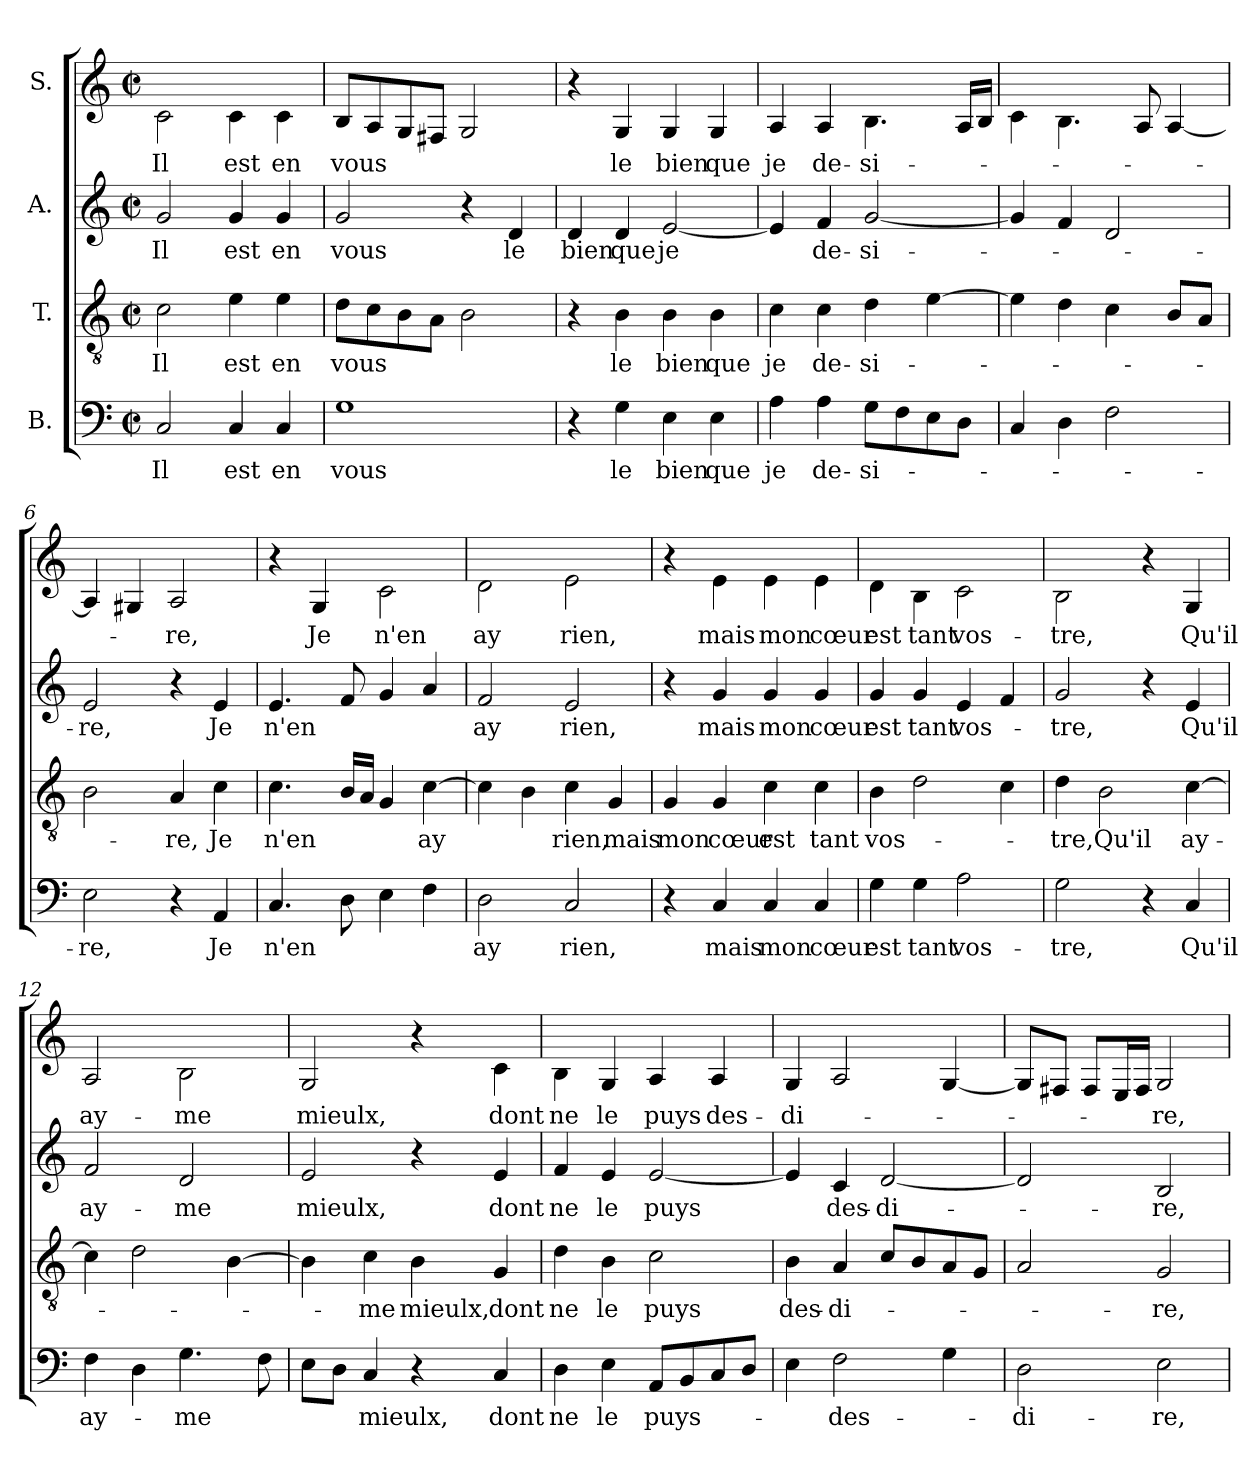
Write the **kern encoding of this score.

**kern	**text	**kern	**text	**kern	**text	**kern	**text
*part4	*part4	*part3	*part3	*part2	*part2	*part1	*part1
*staff4	*staff4	*staff3	*staff3	*staff2	*staff2	*staff1	*staff1
*I"B.	*	*I"T.	*	*I"A.	*	*I"S.	*
*clefF4	*	*clefGv2	*	*clefG2	*	*clefG2	*
*	*	*ITrd-7c-12	*	*	*	*ITrd-7c-12	*
*k[]	*	*k[]	*	*k[]	*	*k[]	*
*C:	*	*C:	*	*C:	*	*C:	*
*M2/2	*	*M2/2	*	*M2/2	*	*M2/2	*
*met(c|)	*	*met(c|)	*	*met(c|)	*	*met(c|)	*
=1	=1	=1	=1	=1	=1	=1	=1
2C/	Il	2cc\	Il	2g/	Il	2cc\	Il
4C/	est	4ee\	est	4g/	est	4cc\	est
4C/	en	4ee\	en	4g/	en	4cc\	en
=2	=2	=2	=2	=2	=2	=2	=2
1G	vous	8dd\L	vous	2g/	vous	8b/L	vous
.	.	8cc\	.	.	.	8a/	.
.	.	8b\	.	.	.	8g/	.
.	.	8a\J	.	.	.	8f#X/J	.
.	.	2b\	.	4r	.	2g/	.
.	.	.	.	4d/	le	.	.
=3	=3	=3	=3	=3	=3	=3	=3
4r	.	4r	.	4d/	bien	4r	.
4G\	le	4b\	le	4d/	que	4g/	le
4E\	bien	4b\	bien	[2e/	je	4g/	bien
4E\	que	4b\	que	.	.	4g/	que
=4	=4	=4	=4	=4	=4	=4	=4
4A\	je	4cc\	je	4e/]	.	4a/	je
4A\	de-	4cc\	de-	4f/	de-	4a/	de-
8G\L	-si-	4dd\	-si-	[2g/	-si-	4.b\	-si-
8F\	.	.	.	.	.	.	.
8E\	.	[4ee\	.	.	.	.	.
8D\J	.	.	.	.	.	16a/LL	.
.	.	.	.	.	.	16b/JJ	.
=5	=5	=5	=5	=5	=5	=5	=5
4C/	.	4ee\]	.	4g/]	.	4cc\	.
4D\	.	4dd\	.	4f/	.	4.b\	.
2F\	.	4cc\	.	2d/	.	.	.
.	.	.	.	.	.	8a/	.
.	.	8b/L	.	.	.	[4a/	.
.	.	8a/J	.	.	.	.	.
!!LO:LB:g=z
=6	=6	=6	=6	=6	=6	=6	=6
2E\	-re,	2b\	.	2e/	-re,	4a/]	.
.	.	.	.	.	.	4g#X/	.
4r	.	4a/	-re,	4r	.	2a/	-re,
4AA/	Je	4cc\	Je	4e/	Je	.	.
=7	=7	=7	=7	=7	=7	=7	=7
4.C/	n'en	4.cc\	n'en	4.e/	n'en	4r	.
.	.	.	.	.	.	4g/	Je
8D\	.	16b/LL	.	8f/	.	.	.
.	.	16a/JJ	.	.	.	.	.
4E\	.	4g/	.	4g/	.	2cc\	n'en
4F\	.	[4cc\	ay	4a/	.	.	.
=8	=8	=8	=8	=8	=8	=8	=8
2D\	ay	4cc\]	.	2f/	ay	2dd\	ay
.	.	4b\	.	.	.	.	.
2C/	rien,	4cc\	rien,	2e/	rien,	2ee\	rien,
.	.	4g/	mais	.	.	.	.
=9	=9	=9	=9	=9	=9	=9	=9
4r	.	4g/	mon	4r	.	4r	.
4C/	mais	4g/	cœur	4g/	mais	4ee\	mais
4C/	mon	4cc\	est	4g/	mon	4ee\	mon
4C/	cœur	4cc\	tant	4g/	cœur	4ee\	cœur
=10	=10	=10	=10	=10	=10	=10	=10
4G\	est	4b\	vos-	4g/	est	4dd\	est
4G\	tant	2dd\	.	4g/	tant	4b\	tant
2A\	vos-	.	.	4e/	vos-	2cc\	vos-
.	.	4cc\	.	4f/	.	.	.
!!LO:LB:g=z
=11	=11	=11	=11	=11	=11	=11	=11
2G\	-tre,	4dd\	-tre,	2g/	-tre,	2b\	-tre,
.	.	2b\	Qu'il	.	.	.	.
4r	.	.	.	4r	.	4r	.
4C/	Qu'il	[4cc\	ay-	4e/	Qu'il	4g/	Qu'il
=12	=12	=12	=12	=12	=12	=12	=12
4F\	ay-	4cc\]	.	2f/	ay-	2a/	ay-
4D\	.	2dd\	.	.	.	.	.
4.G\	-me	.	.	2d/	-me	2b\	-me
.	.	[4b\	.	.	.	.	.
8F\	.	.	.	.	.	.	.
=13	=13	=13	=13	=13	=13	=13	=13
8E\L	.	4b\]	.	2e/	mieulx,	2g/	mieulx,
8D\J	.	.	.	.	.	.	.
4C/	mieulx,	4cc\	-me	.	.	.	.
4r	.	4b\	mieulx,	4r	.	4r	.
4C/	dont	4g/	dont	4e/	dont	4cc\	dont
=14	=14	=14	=14	=14	=14	=14	=14
4D\	ne	4dd\	ne	4f/	ne	4b\	ne
4E\	le	4b\	le	4e/	le	4g/	le
8AA/L	puys-	2cc\	puys	[2e/	puys	4a/	puys
8BB/	.	.	.	.	.	.	.
8C/	.	.	.	.	.	4a/	des-
8D/J	.	.	.	.	.	.	.
=15	=15	=15	=15	=15	=15	=15	=15
4E\	.	4b\	des-	4e/]	.	4g/	-di-
2F\	-des-	4a/	-di-	4c/	des-	2a/	.
.	.	8cc/L	.	[2d/	-di-	.	.
.	.	8b/	.	.	.	.	.
4G\	.	8a/	.	.	.	[4g/	.
.	.	8g/J	.	.	.	.	.
=16	=16	=16	=16	=16	=16	=16	=16
2D\	-di-	2a/	.	2d/]	.	8g/L]	.
.	.	.	.	.	.	8f#X/J	.
.	.	.	.	.	.	8f#/L	.
.	.	.	.	.	.	16e/L	.
.	.	.	.	.	.	16f#/JJ	.
2E\	-re,	2g/	-re,	2B/	-re,	2g/	-re,
=	=	=	=	=	=	=	=
*-	*-	*-	*-	*-	*-	*-	*-
